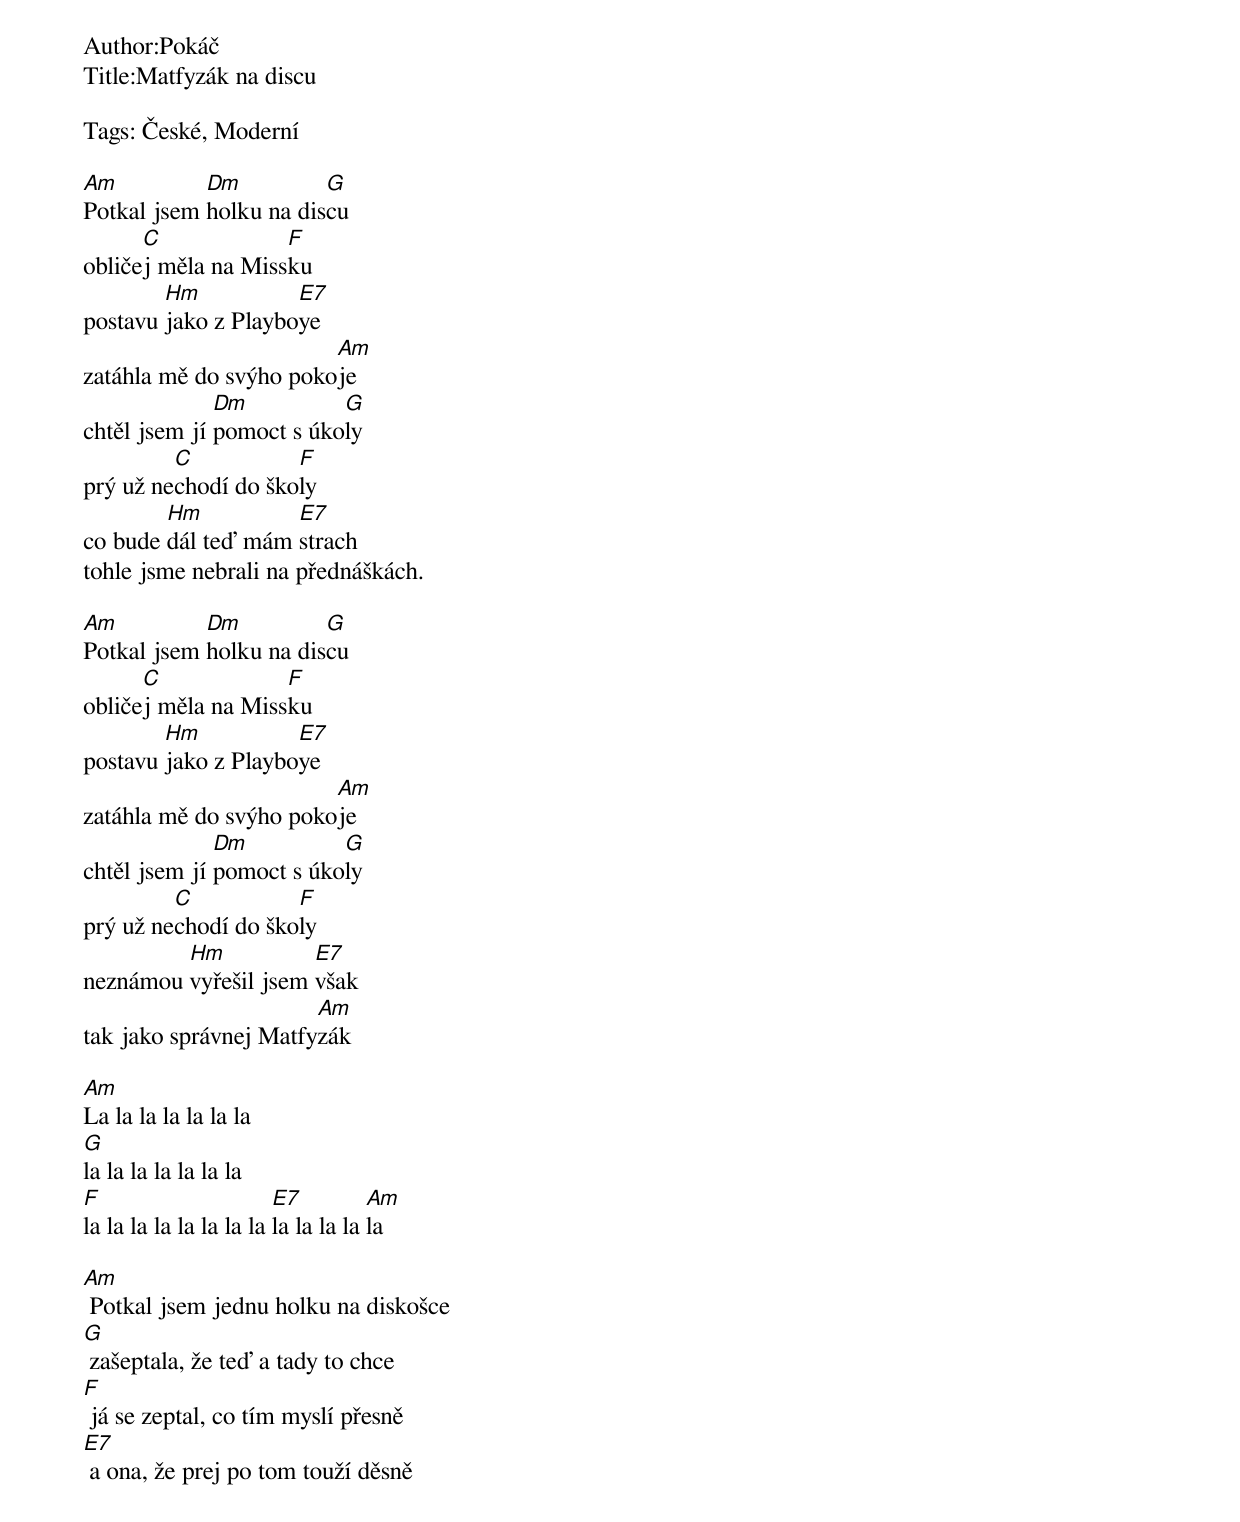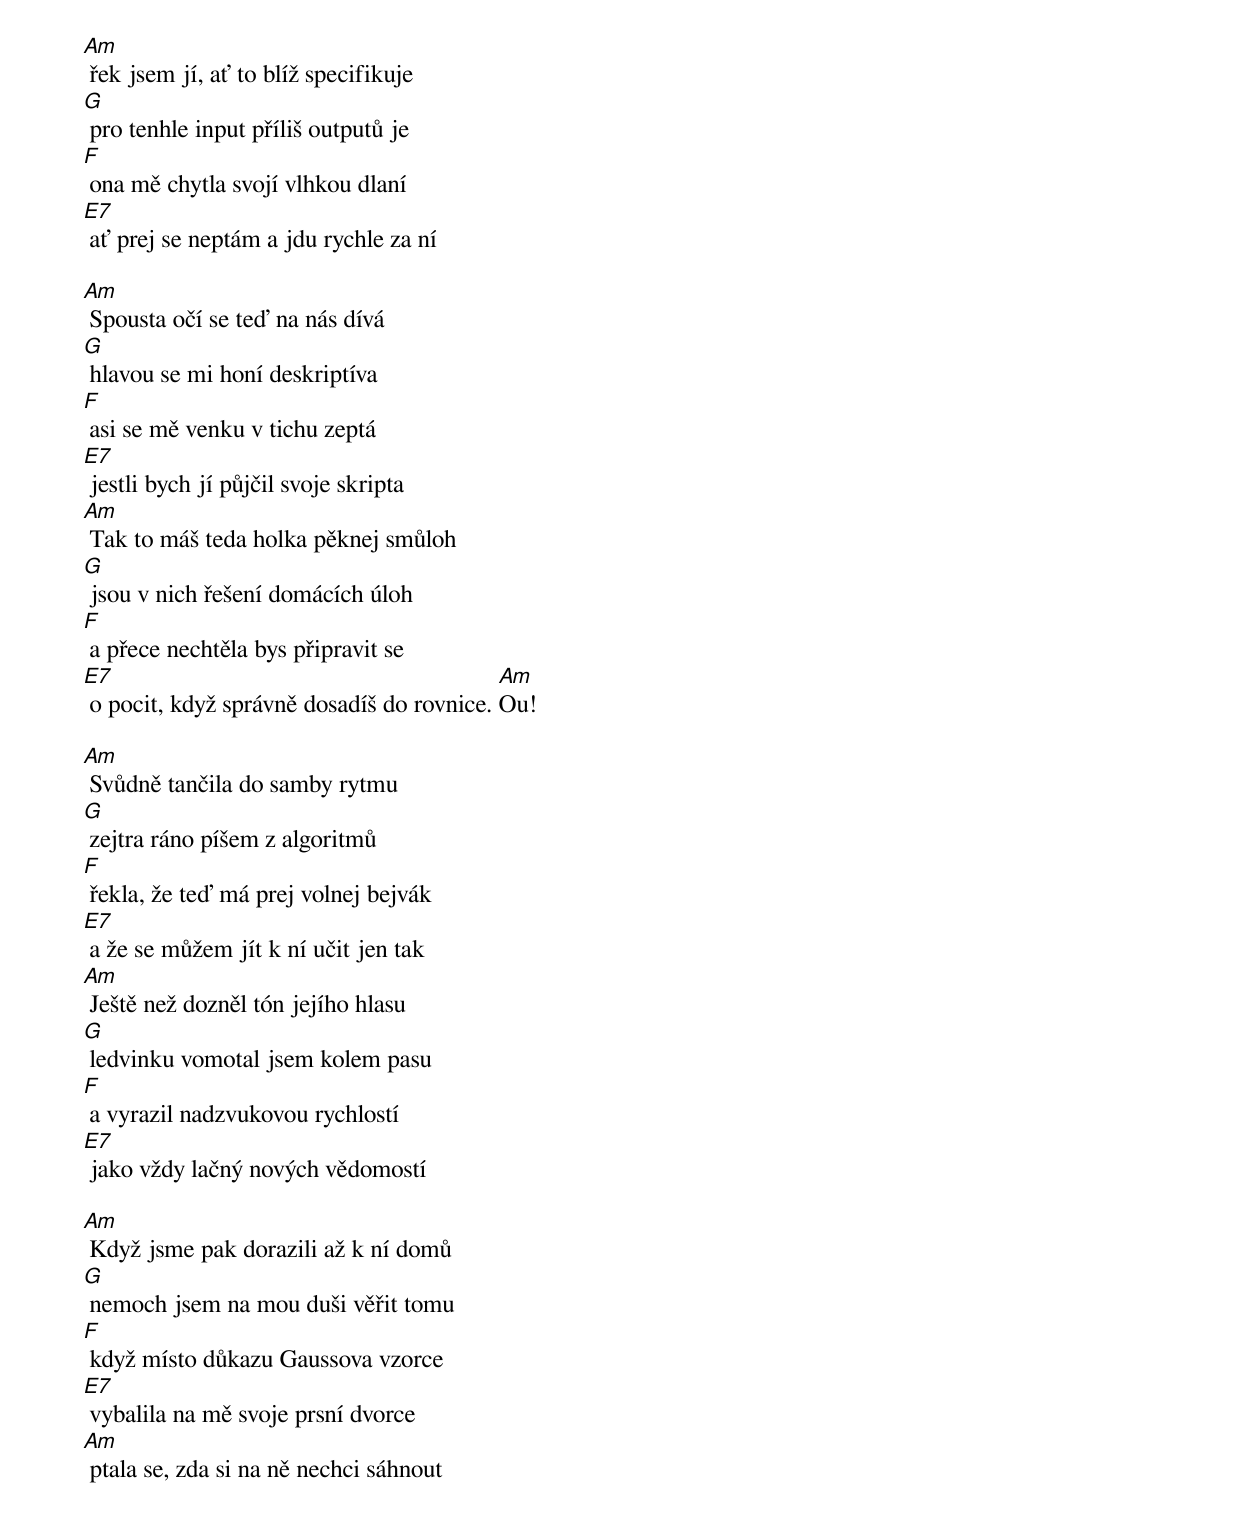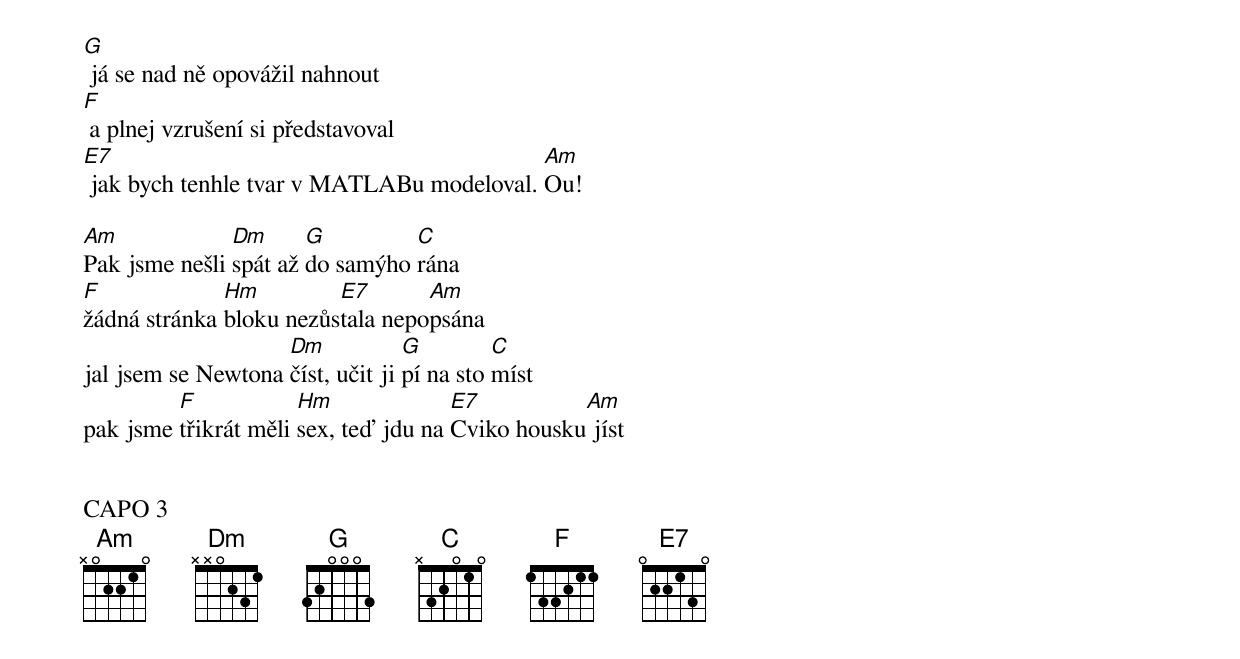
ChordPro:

Author:Pokáč
Title:Matfyzák na discu

Tags: České, Moderní

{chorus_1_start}
[Am]Potkal jsem [Dm]holku na dis[G]cu
obliče[C]j měla na Miss[F]ku
postavu [Hm]jako z Playbo[E7]ye
zatáhla mě do svýho poko[Am]je
chtěl jsem jí [Dm]pomoct s úko[G]ly
prý už ne[C]chodí do ško[F]ly
co bude [Hm]dál teď mám [E7]strach
tohle jsme nebrali na přednáškách.
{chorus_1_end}

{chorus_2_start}
[Am]Potkal jsem [Dm]holku na dis[G]cu
obliče[C]j měla na Miss[F]ku
postavu [Hm]jako z Playbo[E7]ye
zatáhla mě do svýho poko[Am]je
chtěl jsem jí [Dm]pomoct s úko[G]ly
prý už ne[C]chodí do ško[F]ly
neznámou [Hm]vyřešil jsem [E7]však
tak jako správnej Matfy[Am]zák
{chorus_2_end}

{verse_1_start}
[Am]La la la la la la la
[G]la la la la la la la
[F]la la la la la la la la [E7]la la la la [Am]la
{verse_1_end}

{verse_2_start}
[Am] Potkal jsem jednu holku na diskošce
[G] zašeptala, že teď a tady to chce
[F] já se zeptal, co tím myslí přesně
[E7] a ona, že prej po tom touží děsně
[Am] řek jsem jí, ať to blíž specifikuje
[G] pro tenhle input příliš outputů je
[F] ona mě chytla svojí vlhkou dlaní
[E7] ať prej se neptám a jdu rychle za ní
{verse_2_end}

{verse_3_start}
[Am] Spousta očí se teď na nás dívá
[G] hlavou se mi honí deskriptíva
[F] asi se mě venku v tichu zeptá
[E7] jestli bych jí půjčil svoje skripta
[Am] Tak to máš teda holka pěknej smůloh
[G] jsou v nich řešení domácích úloh
[F] a přece nechtěla bys připravit se
[E7] o pocit, když správně dosadíš do rovnice. [Am]Ou!
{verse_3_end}

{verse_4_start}
[Am] Svůdně tančila do samby rytmu
[G] zejtra ráno píšem z algoritmů
[F] řekla, že teď má prej volnej bejvák
[E7] a že se můžem jít k ní učit jen tak
[Am] Ještě než dozněl tón jejího hlasu
[G] ledvinku vomotal jsem kolem pasu
[F] a vyrazil nadzvukovou rychlostí
[E7] jako vždy lačný nových vědomostí
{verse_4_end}

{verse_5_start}
[Am] Když jsme pak dorazili až k ní domů
[G] nemoch jsem na mou duši věřit tomu
[F] když místo důkazu Gaussova vzorce
[E7] vybalila na mě svoje prsní dvorce
[Am] ptala se, zda si na ně nechci sáhnout
[G] já se nad ně opovážil nahnout
[F] a plnej vzrušení si představoval
[E7] jak bych tenhle tvar v MATLABu modeloval. [Am]Ou!
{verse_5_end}

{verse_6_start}
[Am]Pak jsme nešli [Dm]spát až [G]do samýho [C]rána
[F]žádná stránka [Hm]bloku nezůs[E7]tala nepo[Am]psána
jal jsem se Newtona [Dm]číst, učit ji [G]pí na sto [C]míst
pak jsme [F]třikrát měli [Hm]sex, teď jdu na [E7]Cviko housku[Am] jíst
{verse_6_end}

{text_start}

CAPO 3
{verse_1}
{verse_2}
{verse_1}
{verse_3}
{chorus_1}
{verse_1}
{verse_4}
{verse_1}
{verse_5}
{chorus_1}
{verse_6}
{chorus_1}
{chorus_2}
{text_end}
